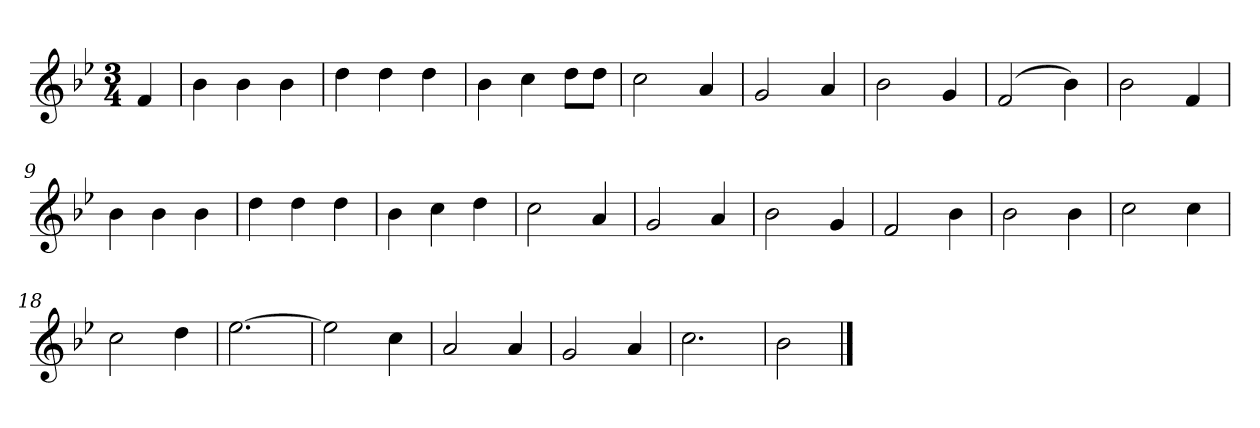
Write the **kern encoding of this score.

**kern
*part1
*staff1
*k[b-e-]
*M3/4
*MM120
=
4f
=1
4b-
4b-
4b-
=2
4dd
4dd
4dd
=3
4b-
4cc
8ddL
8ddJ
=4
2cc
4a
=5
2g
4a
=6
2b-
4g
=7
(2f
4b-)
=8
2b-
4f
=9
4b-
4b-
4b-
=10
4dd
4dd
4dd
=11
4b-
4cc
4dd
=12
2cc
4a
=13
2g
4a
=14
2b-
4g
=15
2f
4b-
=16
2b-
4b-
=17
2cc
4cc
=18
2cc
4dd
=19
[2.ee-
=20
2ee-]
4cc
=21
2a
4a
=22
2g
4a
=23
2.cc
=24
2b-
==
*-
